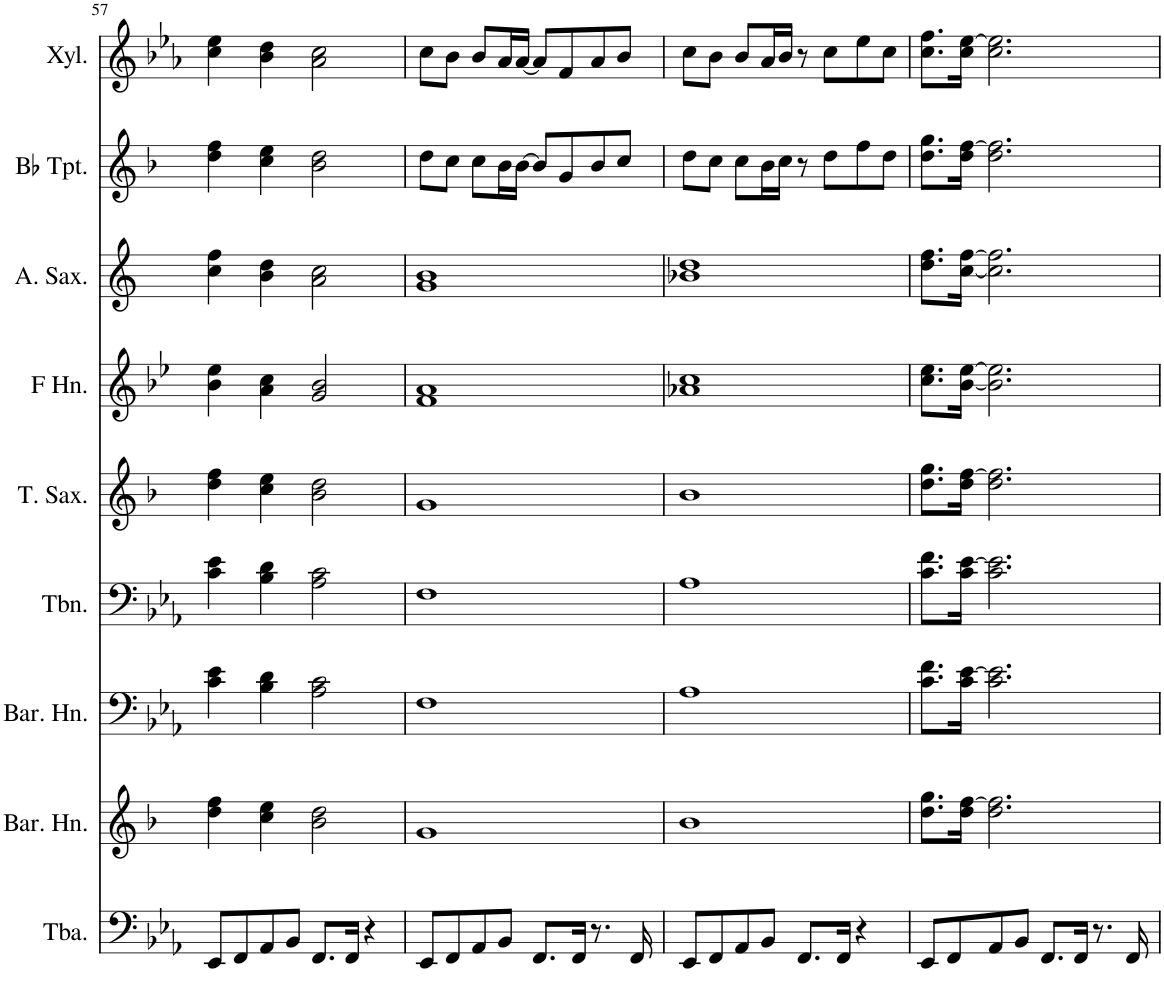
**kern	**kern	**kern	**kern	**kern	**kern	**kern	**kern	**kern
*part9	*part8	*part7	*part6	*part5	*part4	*part3	*part2	*part1
*staff9	*staff8	*staff7	*staff6	*staff5	*staff4	*staff3	*staff2	*staff1
*I"Tuba	*I"Baritone Horn	*I"Baritone Horn	*I"Trombone	*I"Tenor Saxophone	*I"Horn in F	*I"Alto Saxophone	*I"Bb Trumpet	*I"Xylophone
*I'Tba.	*I'Bar. Hn.	*I'Bar. Hn.	*I'Tbn.	*I'T. Sax.	*	*I'A. Sax.	*I'Bb Tpt.	*I'Xyl.
!!LO:PB:g=z
*clefF4	*clefG2	*clefF4	*clefF4	*clefG2	*clefG2	*clefG2	*clefG2	*clefG2
*	*Trd8c14	*Trd4c7	*	*Trd8c14	*Trd4c7	*Trd5c9	*Trd1c2	*Trd-7c-12
*k[b-e-a-]	*k[b-]	*k[b-e-a-]	*k[b-e-a-]	*k[b-]	*k[b-e-]	*k[]	*k[b-]	*k[b-e-a-]
*M4/4	*M4/4	*M4/4	*M4/4	*M4/4	*M4/4	*M4/4	*M4/4	*M4/4
=57	=57	=57	=57	=57	=57	=57	=57	=57
8EE-/L	4dd\ 4ff\	4c\ 4e-\	4c\ 4e-\	4dd\ 4ff\	4b-\ 4ee-\	4cc\ 4ff\	4dd\ 4ff\	4cc\ 4ee-\
8FF/	.	.	.	.	.	.	.	.
8AA-/	4cc\ 4ee\	4B-\ 4d\	4B-\ 4d\	4cc\ 4ee\	4a\ 4cc\	4b\ 4dd\	4cc\ 4ee\	4b-\ 4dd\
8BB-/J	.	.	.	.	.	.	.	.
8.FF/L	2b-\ 2dd\	2A-\ 2c\	2A-\ 2c\	2b-\ 2dd\	2g/ 2b-/	2a\ 2cc\	2b-\ 2dd\	2a-\ 2cc\
16FF/Jk	.	.	.	.	.	.	.	.
4r	.	.	.	.	.	.	.	.
=58	=58	=58	=58	=58	=58	=58	=58	=58
8EE-/L	1g	1F	1F	1g	1f 1a	1g 1b	8dd\L	8cc\L
8FF/	.	.	.	.	.	.	8cc\J	8b-\J
8AA-/	.	.	.	.	.	.	8cc\L	8b-/L
8BB-/J	.	.	.	.	.	.	16b-\L	16a-/L
.	.	.	.	.	.	.	[16b-\JJ	[16a-/JJ
8.FF/L	.	.	.	.	.	.	8b-/L]	8a-/L]
.	.	.	.	.	.	.	8g/	8f/
16FF/Jk	.	.	.	.	.	.	.	.
8.r	.	.	.	.	.	.	8b-/	8a-/
.	.	.	.	.	.	.	8cc/J	8b-/J
16FF/	.	.	.	.	.	.	.	.
=59	=59	=59	=59	=59	=59	=59	=59	=59
8EE-/L	1b-	1A-	1A-	1b-	1a-X 1cc	1b-X 1dd	8dd\L	8cc\L
8FF/	.	.	.	.	.	.	8cc\J	8b-\J
8AA-/	.	.	.	.	.	.	8cc\L	8b-/L
8BB-/J	.	.	.	.	.	.	16b-\L	16a-/L
.	.	.	.	.	.	.	16cc\JJ	16b-/JJ
8.FF/L	.	.	.	.	.	.	8r	8r
.	.	.	.	.	.	.	8dd\L	8cc\L
16FF/Jk	.	.	.	.	.	.	.	.
4r	.	.	.	.	.	.	8ff\	8ee-\
.	.	.	.	.	.	.	8dd\J	8cc\J
=60	=60	=60	=60	=60	=60	=60	=60	=60
8EE-/L	8.dd\ 8.gg\L	8.c\ 8.f\L	8.c\ 8.f\L	8.dd\ 8.gg\L	8.cc\ 8.ee-\L	8.dd\ 8.ff\L	8.dd\ 8.gg\L	8.cc\ 8.ff\L
8FF/	.	.	.	.	.	.	.	.
.	16dd\ [16ff\Jk	16c\ [16e-\Jk	16c\ [16e-\Jk	16dd\ [16ff\Jk	[16b-\ [16ee-\Jk	[16cc\ [16ff\Jk	16dd\ [16ff\Jk	16cc\ [16ee-\Jk
8AA-/	2.dd\ 2.ff\]	2.c\ 2.e-\]	2.c\ 2.e-\]	2.dd\ 2.ff\]	2.b-\] 2.ee-\]	2.cc\] 2.ff\]	2.dd\ 2.ff\]	2.cc\ 2.ee-\]
8BB-/J	.	.	.	.	.	.	.	.
8.FF/L	.	.	.	.	.	.	.	.
16FF/Jk	.	.	.	.	.	.	.	.
8.r	.	.	.	.	.	.	.	.
16FF/	.	.	.	.	.	.	.	.
=	=	=	=	=	=	=	=	=
*-	*-	*-	*-	*-	*-	*-	*-	*-
